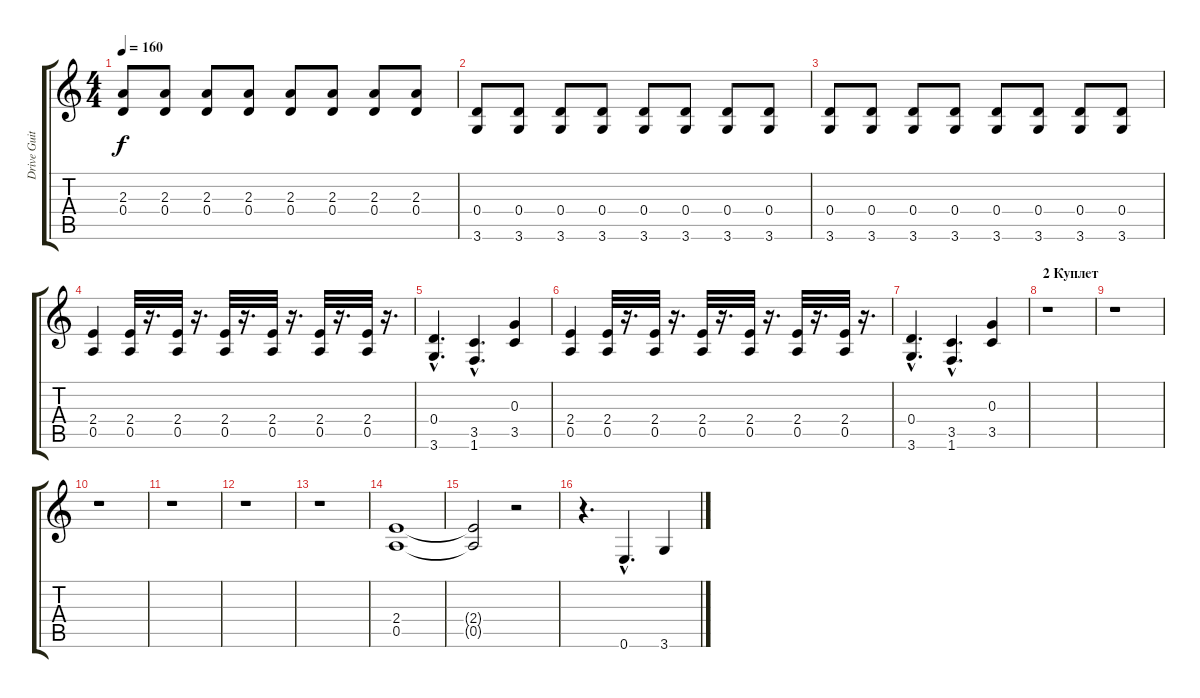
\track ("Drive Guitar" "Drive Guit") {instrument distortionguitar}
\staff {score tabs}
\tuning (E4 B3 G3 D3 A2 E2) {hide}
\ts (4 4)
\tempo 160
\clef g2
\ks c
(2.3 0.4).8{dy f} (2.3 0.4).8 (2.3 0.4).8 (2.3 0.4).8 (2.3 0.4).8 (2.3 0.4).8 (2.3 0.4).8 (2.3 0.4).8 |
(0.4 3.6).8 (0.4 3.6).8 (0.4 3.6).8 (0.4 3.6).8 (0.4 3.6).8 (0.4 3.6).8 (0.4 3.6).8 (0.4 3.6).8 |
(0.4 3.6).8 (0.4 3.6).8 (0.4 3.6).8 (0.4 3.6).8 (0.4 3.6).8 (0.4 3.6).8 (0.4 3.6).8 (0.4 3.6).8 |
(2.4 0.5).4 (2.4 0.5).32 r.16{d} (2.4 0.5).32 r.16{d} (2.4 0.5).32 r.16{d} (2.4 0.5).32 r.16{d} (2.4 0.5).32 r.16{d} (2.4 0.5).32 r.16{d} |
(0.4{hac} 3.6{hac}).4{d} (3.5{hac} 1.6{hac}).4{d} (0.3 3.5).4 |
(2.4 0.5).4 (2.4 0.5).32 r.16{d} (2.4 0.5).32 r.16{d} (2.4 0.5).32 r.16{d} (2.4 0.5).32 r.16{d} (2.4 0.5).32 r.16{d} (2.4 0.5).32 r.16{d} |
(0.4{hac} 3.6{hac}).4{d} (3.5{hac} 1.6{hac}).4{d} (0.3 3.5).4 |
\section ("" "2 Куплет")
r.1 |
r.1 |
r.1 |
r.1 |
r.1 |
r.1 |
(2.4 0.5).1 |
(2.4{t} 0.5{t}).2 r.2 |
r.4{d} 0.6{hac}.4{d} 3.6.4
